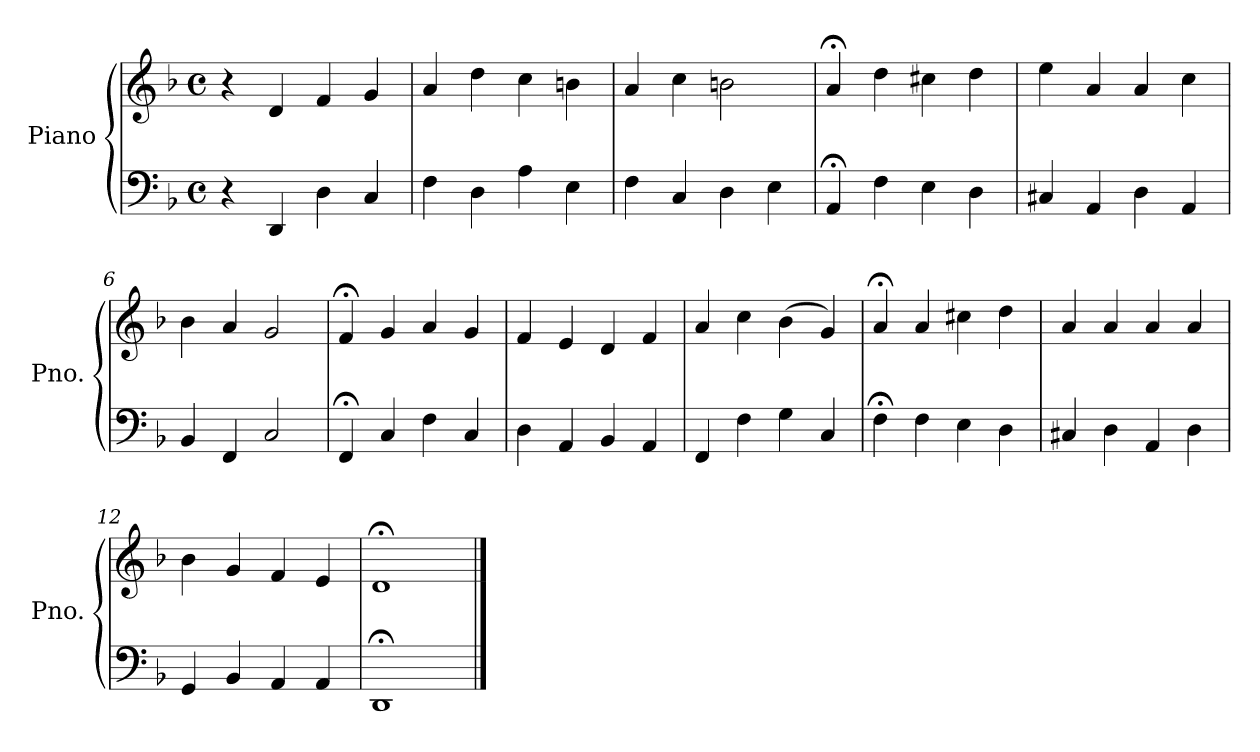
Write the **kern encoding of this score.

**kern	**kern
*part1	*part1
*staff2	*staff1
*I"Piano	*
*I'Pno.	*
*clefF4	*clefG2
*k[b-]	*k[b-]
*M4/4	*M4/4
*met(c)	*met(c)
=1	=1
4r	4r
4DD/	4d/
4D\	4f/
4C/	4g/
=2	=2
4F\	4a/
4D\	4dd\
4A\	4cc\
4E\	4bn\
=3	=3
4F\	4a/
4C/	4cc\
4D\	2bn\
4E\	.
=4	=4
4AA;</	4a;</
4F\	4dd\
4E\	4cc#X\
4D\	4dd\
=5	=5
4C#X/	4ee\
4AA/	4a/
4D\	4a/
4AA/	4cc\
=6	=6
4BB-/	4b-\
4FF/	4a/
2C/	2g/
=7	=7
4FF;</	4f;</
4C/	4g/
4F\	4a/
4C/	4g/
!!LO:LB:g=z
=8	=8
4D\	4f/
4AA/	4e/
4BB-/	4d/
4AA/	4f/
=9	=9
4FF/	4a/
4F\	4cc\
4G\	(4b-\
4C/	4g/)
=10	=10
4F;<\	4a;</
4F\	4a/
4E\	4cc#X\
4D\	4dd\
=11	=11
4C#X/	4a/
4D\	4a/
4AA/	4a/
4D\	4a/
=12	=12
4GG/	4b-\
4BB-/	4g/
4AA/	4f/
4AA/	4e/
=13	=13
1DD;<	1d;<
==	==
*-	*-
